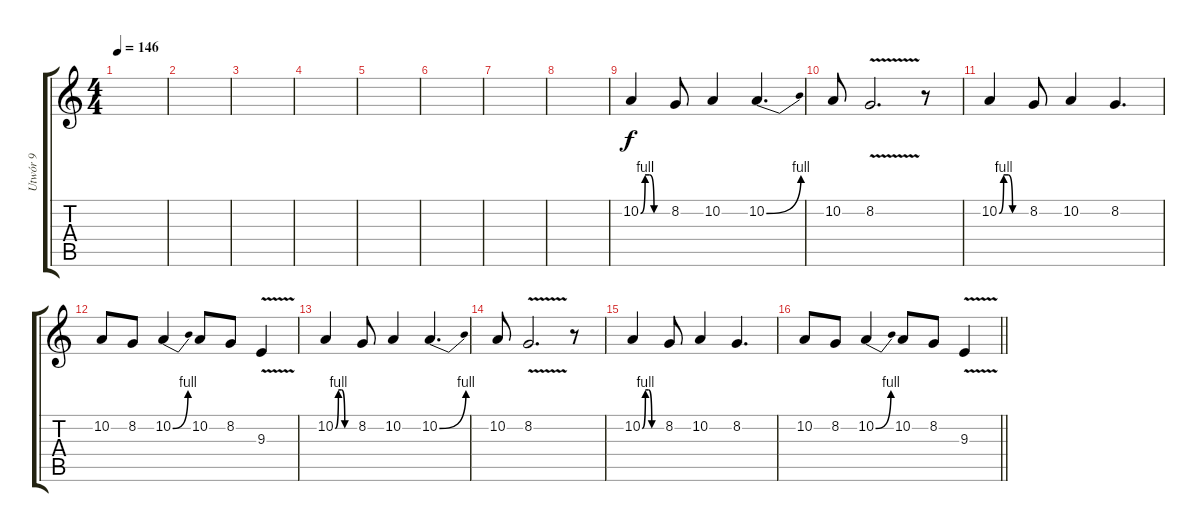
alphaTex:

\track ("Utwór 9" "Utwór 9") {instrument choiraahs}
\staff {score tabs}
\tuning (E4 B3 G3 D3 A2 E2) {hide}
\ts (4 4)
\tempo 146
\clef g2
\ks c
|
|
|
|
|
|
|
|
10.2{be (custom 0 0 10 4 20 4 30 0 60 0)}.4 8.2.8 10.2.4 10.2{be (bend 0 0 60 4)}.4{d} |
10.2.8 8.2{v}.2{d} r.8 |
10.2{be (custom 0 0 10 4 20 4 30 0 60 0)}.4 8.2.8 10.2.4 8.2.4{d} |
10.2.8 8.2.8 10.2{be (bend 0 0 60 4)}.4 10.2.8 8.2.8 9.3{v}.4 |
10.2{be (custom 0 0 10 4 20 4 30 0 60 0)}.4 8.2.8 10.2.4 10.2{be (bend 0 0 60 4)}.4{d} |
10.2.8 8.2{v}.2{d} r.8 |
10.2{be (custom 0 0 10 4 20 4 30 0 60 0)}.4 8.2.8 10.2.4 8.2.4{d} |
\barLineRight lightlight
10.2.8 8.2.8 10.2{be (bend 0 0 60 4)}.4 10.2.8 8.2.8 9.3{v}.4
